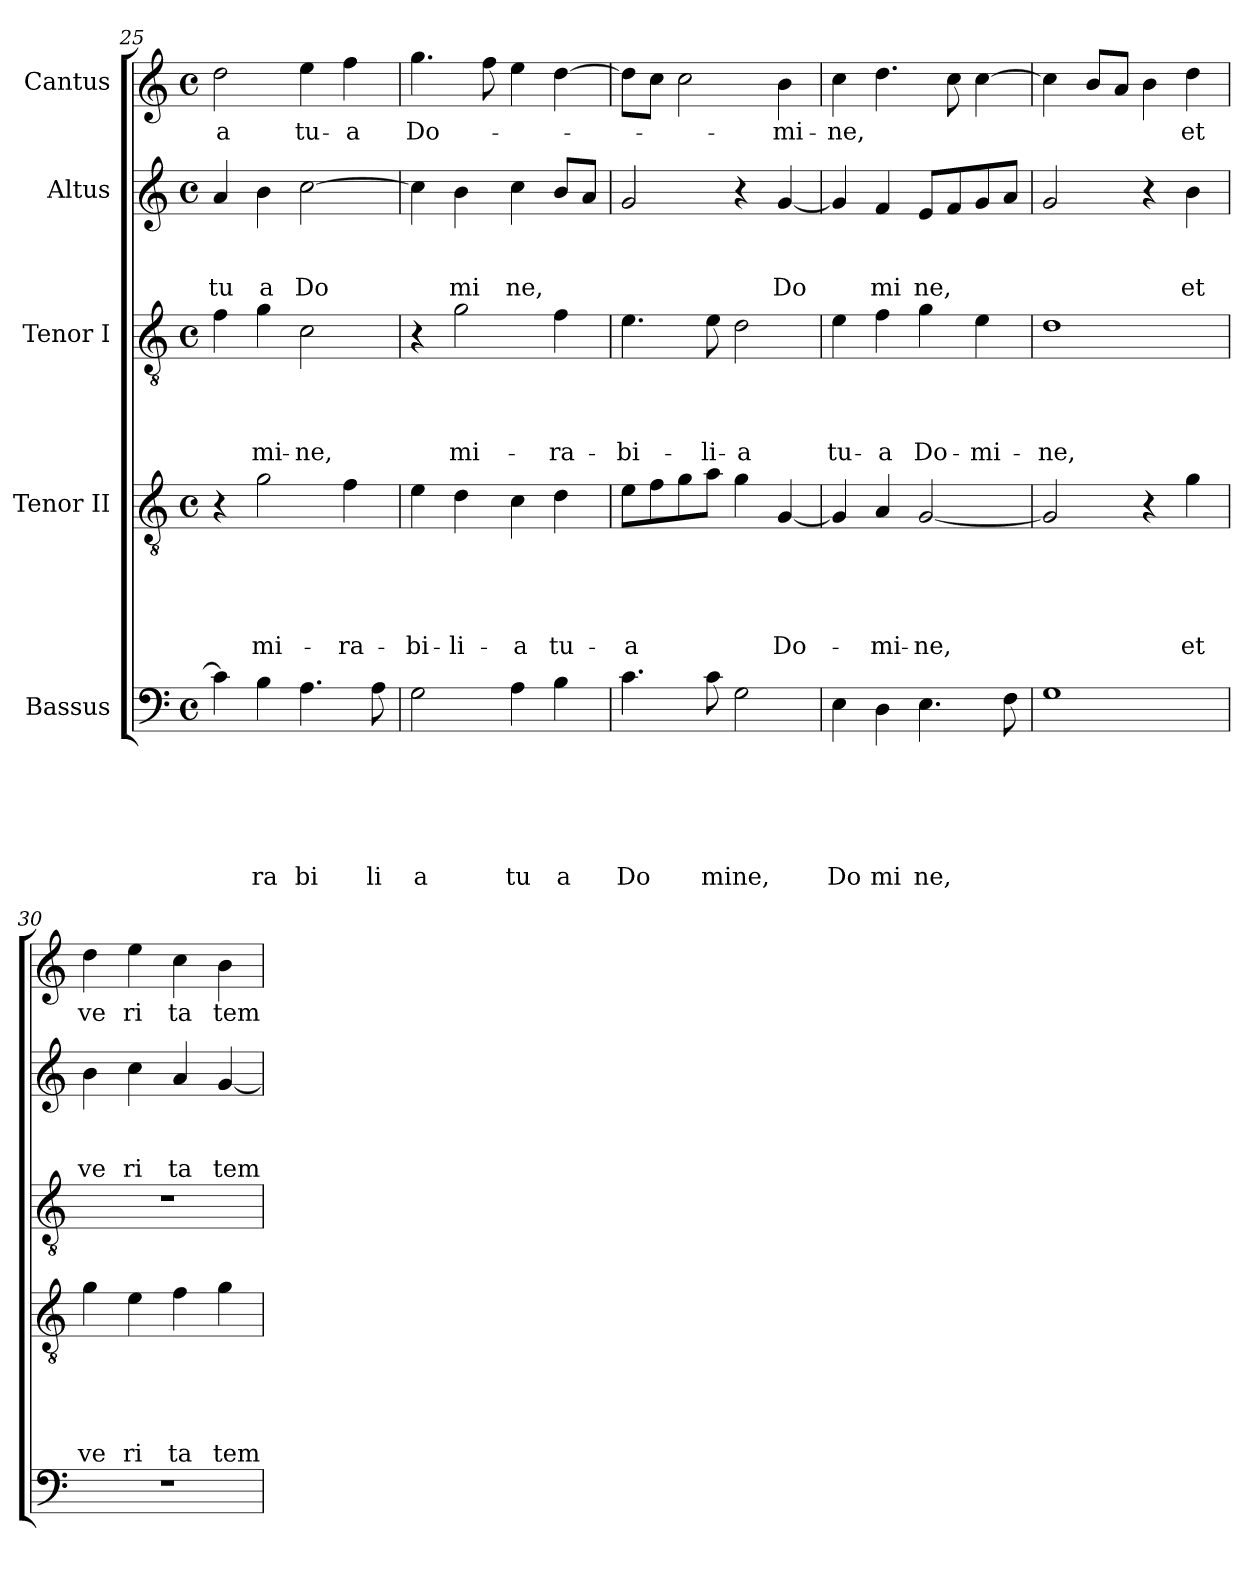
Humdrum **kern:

**kern	**text	**text	**text	**text	**text	**text	**kern	**text	**text	**text	**text	**text	**kern	**text	**text	**text	**text	**kern	**text	**text	**text	**kern	**text
*part5	*part5	*part5	*part5	*part5	*part5	*part5	*part4	*part4	*part4	*part4	*part4	*part4	*part3	*part3	*part3	*part3	*part3	*part2	*part2	*part2	*part2	*part1	*part1
*staff5	*staff5	*staff5	*staff5	*staff5	*staff5	*staff5	*staff4	*staff4	*staff4	*staff4	*staff4	*staff4	*staff3	*staff3	*staff3	*staff3	*staff3	*staff2	*staff2	*staff2	*staff2	*staff1	*staff1
*I"Bassus	*	*	*	*	*	*	*I"Tenor II	*	*	*	*	*	*I"Tenor I	*	*	*	*	*I"Altus	*	*	*	*I"Cantus	*
*clefF4	*	*	*	*	*	*	*clefGv2	*	*	*	*	*	*clefGv2	*	*	*	*	*clefG2	*	*	*	*clefG2	*
*k[]	*	*	*	*	*	*	*k[]	*	*	*	*	*	*k[]	*	*	*	*	*k[]	*	*	*	*k[]	*
*C:	*	*	*	*	*	*	*C:	*	*	*	*	*	*C:	*	*	*	*	*C:	*	*	*	*C:	*
*M4/4	*	*	*	*	*	*	*M4/4	*	*	*	*	*	*M4/4	*	*	*	*	*M4/4	*	*	*	*M4/4	*
*met(c)	*	*	*	*	*	*	*met(c)	*	*	*	*	*	*met(c)	*	*	*	*	*met(c)	*	*	*	*met(c)	*
=25	=25	=25	=25	=25	=25	=25	=25	=25	=25	=25	=25	=25	=25	=25	=25	=25	=25	=25	=25	=25	=25	=25	=25
!	!	!	!	!	!	!	!	!	!	!	!	!	!	!	!	!	!	!	!	!	!LO:LY:b	!	!LO:LY:b
4c\]	.	.	.	.	.	.	4r	.	.	.	.	.	4f\	.	.	.	.	4a/	.	.	tu	2dd\	-a
!	!	!	!	!	!	!LO:LY:b	!	!	!	!	!	!LO:LY:b	!	!	!	!	!LO:LY:b	!	!	!	!LO:LY:b	!	!
4B\	.	.	.	.	.	ra	2g\	.	.	.	.	mi-	4g\	.	.	.	mi-	4b\	.	.	a	.	.
!	!	!	!	!	!	!LO:LY:b	!	!	!	!	!	!	!	!	!	!	!LO:LY:b	!	!	!	!LO:LY:b	!	!LO:LY:b
4.A\	.	.	.	.	.	bi	.	.	.	.	.	.	2c\	.	.	.	-ne,	[>2cc\	.	.	Do	4ee\	tu-
!	!	!	!	!	!	!	!	!	!	!	!	!LO:LY:b	!	!	!	!	!	!	!	!	!	!	!LO:LY:b
.	.	.	.	.	.	.	4f\	.	.	.	.	-ra-	.	.	.	.	.	.	.	.	.	4ff\	-a
!	!	!	!	!	!	!LO:LY:b	!	!	!	!	!	!	!	!	!	!	!	!	!	!	!	!	!
8A\	.	.	.	.	.	li	.	.	.	.	.	.	.	.	.	.	.	.	.	.	.	.	.
=26	=26	=26	=26	=26	=26	=26	=26	=26	=26	=26	=26	=26	=26	=26	=26	=26	=26	=26	=26	=26	=26	=26	=26
!	!	!	!	!	!	!LO:LY:b	!	!	!	!	!	!LO:LY:b	!	!	!	!	!	!	!	!	!	!	!LO:LY:b
2G\	.	.	.	.	.	a	4e\	.	.	.	.	-bi-	4r	.	.	.	.	4cc\]	.	.	.	4.gg\	Do-
!	!	!	!	!	!	!	!	!	!	!	!	!LO:LY:b	!	!	!	!	!LO:LY:b	!	!	!	!LO:LY:b	!	!
.	.	.	.	.	.	.	4d\	.	.	.	.	-li-	2g\	.	.	.	mi-	4b\	.	.	mi	.	.
.	.	.	.	.	.	.	.	.	.	.	.	.	.	.	.	.	.	.	.	.	.	8ff\	.
!	!	!	!	!	!	!LO:LY:b	!	!	!	!	!	!LO:LY:b	!	!	!	!	!	!	!	!	!LO:LY:b	!	!
4A\	.	.	.	.	.	tu	4c\	.	.	.	.	-a	.	.	.	.	.	4cc\	.	.	ne,	4ee\	.
!	!	!	!	!	!	!LO:LY:b	!	!	!	!	!	!LO:LY:b	!	!	!	!	!LO:LY:b	!	!	!	!	!	!
4B\	.	.	.	.	.	a	4d\	.	.	.	.	tu-	4f\	.	.	.	-ra-	8b/L	.	.	.	[>4dd\	.
.	.	.	.	.	.	.	.	.	.	.	.	.	.	.	.	.	.	8a/J	.	.	.	.	.
=27	=27	=27	=27	=27	=27	=27	=27	=27	=27	=27	=27	=27	=27	=27	=27	=27	=27	=27	=27	=27	=27	=27	=27
!	!	!	!	!	!	!LO:LY:b	!	!	!	!	!	!LO:LY:b	!	!	!	!	!LO:LY:b	!	!	!	!	!	!
4.c\	.	.	.	.	.	Do	8e\L	.	.	.	.	-a	4.e\	.	.	.	-bi-	2g/	.	.	.	8dd\L]	.
.	.	.	.	.	.	.	8f\	.	.	.	.	.	.	.	.	.	.	.	.	.	.	8cc\J	.
.	.	.	.	.	.	.	8g\	.	.	.	.	.	.	.	.	.	.	.	.	.	.	2cc\	.
!	!	!	!	!	!	!LO:LY:b	!	!	!	!	!	!	!	!	!	!	!LO:LY:b	!	!	!	!	!	!
8c\	.	.	.	.	.	mine,	8a\J	.	.	.	.	.	8e\	.	.	.	-li-	.	.	.	.	.	.
!	!	!	!	!	!	!	!	!	!	!	!	!	!	!	!	!	!LO:LY:b	!	!	!	!	!	!
2G\	.	.	.	.	.	.	4g\	.	.	.	.	.	2d\	.	.	.	-a	4r	.	.	.	.	.
!	!	!	!	!	!	!	!	!	!	!	!	!LO:LY:b	!	!	!	!	!	!	!	!	!LO:LY:b	!	!LO:LY:b
.	.	.	.	.	.	.	[<4G/	.	.	.	.	Do-	.	.	.	.	.	[<4g/	.	.	Do	4b\	-mi-
=28	=28	=28	=28	=28	=28	=28	=28	=28	=28	=28	=28	=28	=28	=28	=28	=28	=28	=28	=28	=28	=28	=28	=28
!	!	!	!	!	!	!LO:LY:b	!	!	!	!	!	!	!	!	!	!	!LO:LY:b	!	!	!	!	!	!LO:LY:b
4E\	.	.	.	.	.	Do	4G/]	.	.	.	.	.	4e\	.	.	.	tu-	4g/]	.	.	.	4cc\	-ne,
!	!	!	!	!	!	!LO:LY:b	!	!	!	!	!	!LO:LY:b	!	!	!	!	!LO:LY:b	!	!	!	!LO:LY:b	!	!
4D\	.	.	.	.	.	mi	4A/	.	.	.	.	-mi-	4f\	.	.	.	-a	4f/	.	.	mi	4.dd\	.
!	!	!	!	!	!	!LO:LY:b	!	!	!	!	!	!LO:LY:b	!	!	!	!	!LO:LY:b	!	!	!	!LO:LY:b	!	!
4.E\	.	.	.	.	.	ne,	[<2G/	.	.	.	.	-ne,	4g\	.	.	.	Do-	8e/L	.	.	ne,	.	.
.	.	.	.	.	.	.	.	.	.	.	.	.	.	.	.	.	.	8f/	.	.	.	8cc\	.
!	!	!	!	!	!	!	!	!	!	!	!	!	!	!	!	!	!LO:LY:b	!	!	!	!	!	!
.	.	.	.	.	.	.	.	.	.	.	.	.	4e\	.	.	.	-mi-	8g/	.	.	.	[>4cc\	.
8F\	.	.	.	.	.	.	.	.	.	.	.	.	.	.	.	.	.	8a/J	.	.	.	.	.
=29	=29	=29	=29	=29	=29	=29	=29	=29	=29	=29	=29	=29	=29	=29	=29	=29	=29	=29	=29	=29	=29	=29	=29
!	!	!	!	!	!	!	!	!	!	!	!	!	!	!	!	!	!LO:LY:b	!	!	!	!	!	!
1G	.	.	.	.	.	.	2G/]	.	.	.	.	.	1d	.	.	.	-ne,	2g/	.	.	.	4cc\]	.
.	.	.	.	.	.	.	.	.	.	.	.	.	.	.	.	.	.	.	.	.	.	8b/L	.
.	.	.	.	.	.	.	.	.	.	.	.	.	.	.	.	.	.	.	.	.	.	8a/J	.
.	.	.	.	.	.	.	4r	.	.	.	.	.	.	.	.	.	.	4r	.	.	.	4b\	.
!	!	!	!	!	!	!	!	!	!	!	!	!LO:LY:b	!	!	!	!	!	!	!	!	!LO:LY:b	!	!LO:LY:b
.	.	.	.	.	.	.	4g\	.	.	.	.	et	.	.	.	.	.	4b\	.	.	et	4dd\	et
!!LO:LB:g=z
=30	=30	=30	=30	=30	=30	=30	=30	=30	=30	=30	=30	=30	=30	=30	=30	=30	=30	=30	=30	=30	=30	=30	=30
!	!	!	!	!	!	!	!	!	!	!	!	!LO:LY:b	!	!	!	!	!	!	!	!	!LO:LY:b	!	!LO:LY:b
1r	.	.	.	.	.	.	4g\	.	.	.	.	ve	1r	.	.	.	.	4b\	.	.	ve	4dd\	ve
!	!	!	!	!	!	!	!	!	!	!	!	!LO:LY:b	!	!	!	!	!	!	!	!	!LO:LY:b	!	!LO:LY:b
.	.	.	.	.	.	.	4e\	.	.	.	.	ri	.	.	.	.	.	4cc\	.	.	ri	4ee\	ri
!	!	!	!	!	!	!	!	!	!	!	!	!LO:LY:b	!	!	!	!	!	!	!	!	!LO:LY:b	!	!LO:LY:b
.	.	.	.	.	.	.	4f\	.	.	.	.	ta	.	.	.	.	.	4a/	.	.	ta	4cc\	ta
!	!	!	!	!	!	!	!	!	!	!	!	!LO:LY:b	!	!	!	!	!	!	!	!	!LO:LY:b	!	!LO:LY:b
.	.	.	.	.	.	.	4g\	.	.	.	.	tem	.	.	.	.	.	[<4g/	.	.	tem	4b\	tem
=	=	=	=	=	=	=	=	=	=	=	=	=	=	=	=	=	=	=	=	=	=	=	=
*-	*-	*-	*-	*-	*-	*-	*-	*-	*-	*-	*-	*-	*-	*-	*-	*-	*-	*-	*-	*-	*-	*-	*-
